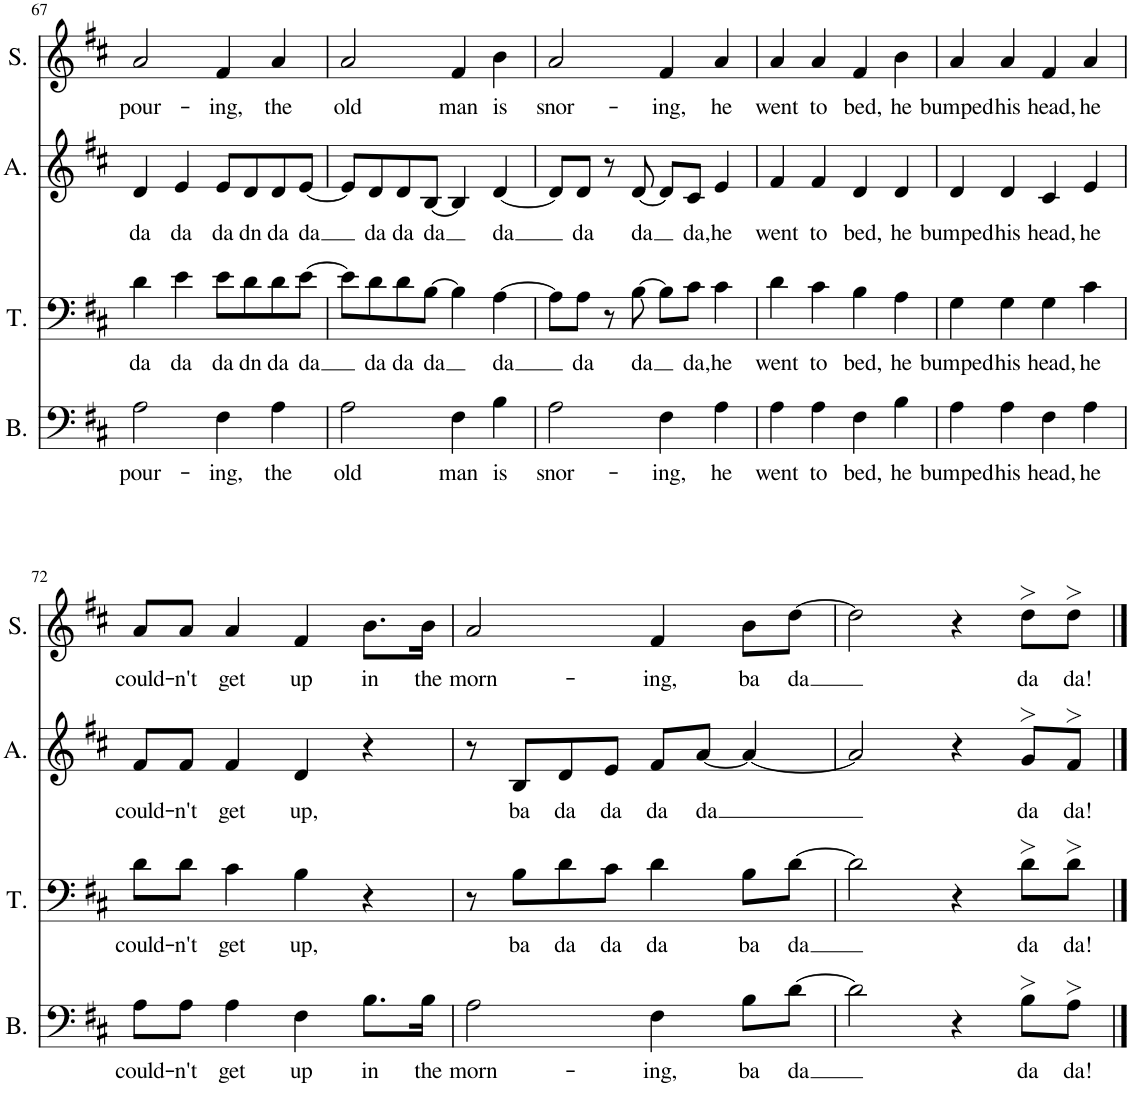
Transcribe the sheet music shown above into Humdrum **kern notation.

**kern	**text	**kern	**text	**kern	**text	**kern	**text
*part4	*part4	*part3	*part3	*part2	*part2	*part1	*part1
*staff4	*staff4	*staff3	*staff3	*staff2	*staff2	*staff1	*staff1
*I"Bass	*	*I"Tenor	*	*I"Alt	*	*I"Sopran	*
*I'B.	*	*I'T.	*	*I'A.	*	*I'S.	*
!!LO:PB:g=z
*clefF4	*	*clefF4	*	*clefG2	*	*clefG2	*
*k[f#c#]	*	*k[f#c#]	*	*k[f#c#]	*	*k[f#c#]	*
*M4/4	*	*M4/4	*	*M4/4	*	*M4/4	*
*met(c)	*	*met(c)	*	*met(c)	*	*met(c)	*
=67	=67	=67	=67	=67	=67	=67	=67
!	!LO:LY:b	!	!LO:LY:b	!	!LO:LY:b	!	!LO:LY:b
2A\	pour-	4d\	da	4d/	da	2a/	pour-
!	!	!	!LO:LY:b	!	!LO:LY:b	!	!
.	.	4e\	da	4e/	da	.	.
!	!LO:LY:b	!	!LO:LY:b	!	!LO:LY:b	!	!LO:LY:b
4F#\	-ing,	8e\L	da	8e/L	da	4f#/	-ing,
!	!	!	!LO:LY:b	!	!LO:LY:b	!	!
.	.	8d\	dn	8d/	dn	.	.
!	!LO:LY:b	!	!LO:LY:b	!	!LO:LY:b	!	!LO:LY:b
4A\	the	8d\	da	8d/	da	4a/	the
!	!	!	!LO:LY:b	!	!LO:LY:b	!	!
.	.	[8e\J	da	[8e/J	da	.	.
=68	=68	=68	=68	=68	=68	=68	=68
!	!LO:LY:b	!	!	!	!	!	!LO:LY:b
2A\	old	8e\L]	.	8e/L]	.	2a/	old
!	!	!	!LO:LY:b	!	!LO:LY:b	!	!
.	.	8d\	da	8d/	da	.	.
!	!	!	!LO:LY:b	!	!LO:LY:b	!	!
.	.	8d\	da	8d/	da	.	.
!	!	!	!LO:LY:b	!	!LO:LY:b	!	!
.	.	[8B\J	da	[8B/J	da	.	.
!	!LO:LY:b	!	!	!	!	!	!LO:LY:b
4F#\	man	4B\]	.	4B/]	.	4f#/	man
!	!LO:LY:b	!	!LO:LY:b	!	!LO:LY:b	!	!LO:LY:b
4B\	is	[4A\	da	[4d/	da	4b\	is
=69	=69	=69	=69	=69	=69	=69	=69
!	!LO:LY:b	!	!	!	!	!	!LO:LY:b
2A\	snor-	8A\L]	.	8d/L]	.	2a/	snor-
!	!	!	!LO:LY:b	!	!LO:LY:b	!	!
.	.	8A\J	da	8d/J	da	.	.
.	.	8r	.	8r	.	.	.
!	!	!	!LO:LY:b	!	!LO:LY:b	!	!
.	.	[8B\	da	[8d/	da	.	.
!	!LO:LY:b	!	!	!	!	!	!LO:LY:b
4F#\	-ing,	8B\L]	.	8d/L]	.	4f#/	-ing,
!	!	!	!LO:LY:b	!	!LO:LY:b	!	!
.	.	8c#\J	da,	8c#/J	da,	.	.
!	!LO:LY:b	!	!LO:LY:b	!	!LO:LY:b	!	!LO:LY:b
4A\	he	4c#\	he	4e/	he	4a/	he
=70	=70	=70	=70	=70	=70	=70	=70
!	!LO:LY:b	!	!LO:LY:b	!	!LO:LY:b	!	!LO:LY:b
4A\	went	4d\	went	4f#/	went	4a/	went
!	!LO:LY:b	!	!LO:LY:b	!	!LO:LY:b	!	!LO:LY:b
4A\	to	4c#\	to	4f#/	to	4a/	to
!	!LO:LY:b	!	!LO:LY:b	!	!LO:LY:b	!	!LO:LY:b
4F#\	bed,	4B\	bed,	4d/	bed,	4f#/	bed,
!	!LO:LY:b	!	!LO:LY:b	!	!LO:LY:b	!	!LO:LY:b
4B\	he	4A\	he	4d/	he	4b\	he
=71	=71	=71	=71	=71	=71	=71	=71
!	!LO:LY:b	!	!LO:LY:b	!	!LO:LY:b	!	!LO:LY:b
4A\	bumped	4G\	bumped	4d/	bumped	4a/	bumped
!	!LO:LY:b	!	!LO:LY:b	!	!LO:LY:b	!	!LO:LY:b
4A\	his	4G\	his	4d/	his	4a/	his
!	!LO:LY:b	!	!LO:LY:b	!	!LO:LY:b	!	!LO:LY:b
4F#\	head,	4G\	head,	4c#/	head,	4f#/	head,
!	!LO:LY:b	!	!LO:LY:b	!	!LO:LY:b	!	!LO:LY:b
4A\	he	4c#\	he	4e/	he	4a/	he
!!LO:LB:g=z
=72	=72	=72	=72	=72	=72	=72	=72
!	!LO:LY:b	!	!LO:LY:b	!	!LO:LY:b	!	!LO:LY:b
8A\L	could-	8d\L	could-	8f#/L	could-	8a/L	could-
!	!LO:LY:b	!	!LO:LY:b	!	!LO:LY:b	!	!LO:LY:b
8A\J	-n't	8d\J	-n't	8f#/J	-n't	8a/J	-n't
!	!LO:LY:b	!	!LO:LY:b	!	!LO:LY:b	!	!LO:LY:b
4A\	get	4c#\	get	4f#/	get	4a/	get
!	!LO:LY:b	!	!LO:LY:b	!	!LO:LY:b	!	!LO:LY:b
4F#\	up	4B\	up,	4d/	up,	4f#/	up
!	!LO:LY:b	!	!	!	!	!	!LO:LY:b
8.B\L	in	4r	.	4r	.	8.b\L	in
!	!LO:LY:b	!	!	!	!	!	!LO:LY:b
16B\Jk	the	.	.	.	.	16b\Jk	the
=73	=73	=73	=73	=73	=73	=73	=73
!	!LO:LY:b	!	!	!	!	!	!LO:LY:b
2A\	morn-	8r	.	8r	.	2a/	morn-
!	!	!	!LO:LY:b	!	!LO:LY:b	!	!
.	.	8B\L	ba	8B/L	ba	.	.
!	!	!	!LO:LY:b	!	!LO:LY:b	!	!
.	.	8d\	da	8d/	da	.	.
!	!	!	!LO:LY:b	!	!LO:LY:b	!	!
.	.	8c#\J	da	8e/J	da	.	.
!	!LO:LY:b	!	!LO:LY:b	!	!LO:LY:b	!	!LO:LY:b
4F#\	-ing,	4d\	da	8f#/L	da	4f#/	-ing,
!	!	!	!	!	!LO:LY:b	!	!
.	.	.	.	[8a/J	da	.	.
!	!LO:LY:b	!	!LO:LY:b	!	!	!	!LO:LY:b
8B\L	ba	8B\L	ba	4a/_	.	8b\L	ba
!	!LO:LY:b	!	!LO:LY:b	!	!	!	!LO:LY:b
[8d\J	da	[8d\J	da	.	.	[8dd\J	da
=74	=74	=74	=74	=74	=74	=74	=74
2d\]	.	2d\]	.	2a/]	.	2dd\]	.
4r	.	4r	.	4r	.	4r	.
!	!LO:LY:b	!	!LO:LY:b	!	!LO:LY:b	!	!LO:LY:b
8B>\L	da	8d>\L	da	8g>/L	da	8dd>\L	da
!	!LO:LY:b	!	!LO:LY:b	!	!LO:LY:b	!	!LO:LY:b
8A>\J	da!	8d>\J	da!	8f#>/J	da!	8dd>\J	da!
==	==	==	==	==	==	==	==
*-	*-	*-	*-	*-	*-	*-	*-
